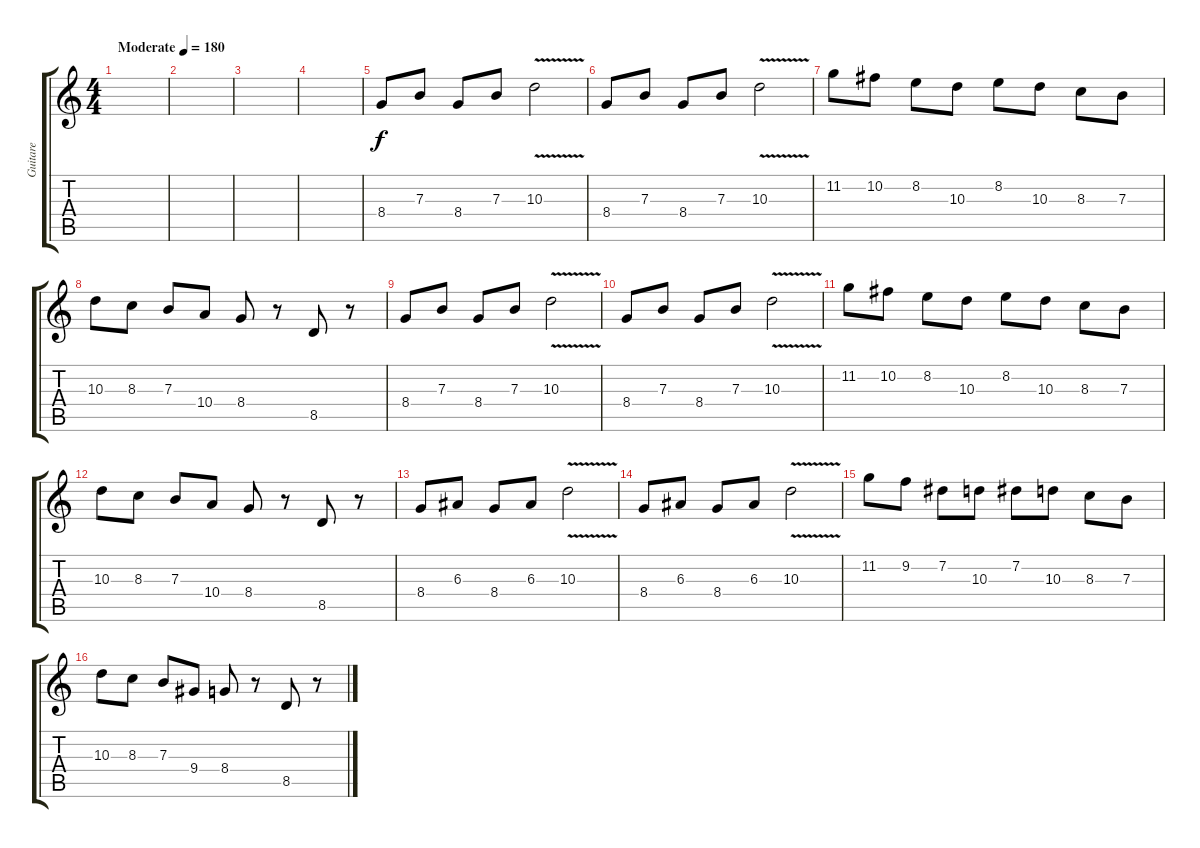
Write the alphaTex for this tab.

\track ("Guitare" "Guitare") {instrument electricguitarclean}
\staff {score tabs}
\tuning (Db4 Ab3 E3 B2 Gb2 B1) {hide}
\ts (4 4)
\tempo (180 "Moderate")
\clef g2
\ks c
|
|
|
|
8.4.8 7.3.8 8.4.8 7.3.8 10.3{v}.2 |
8.4.8 7.3.8 8.4.8 7.3.8 10.3{v}.2 |
11.2.8 10.2.8 8.2.8 10.3.8 8.2.8 10.3.8 8.3.8 7.3.8 |
10.3.8 8.3.8 7.3.8 10.4.8 8.4.8 r.8 8.5.8 r.8 |
8.4.8 7.3.8 8.4.8 7.3.8 10.3{v}.2 |
8.4.8 7.3.8 8.4.8 7.3.8 10.3{v}.2 |
11.2.8 10.2.8 8.2.8 10.3.8 8.2.8 10.3.8 8.3.8 7.3.8 |
10.3.8 8.3.8 7.3.8 10.4.8 8.4.8 r.8 8.5.8 r.8 |
8.4.8 6.3.8 8.4.8 6.3.8 10.3{v}.2 |
8.4.8 6.3.8 8.4.8 6.3.8 10.3{v}.2 |
11.2.8 9.2.8 7.2.8 10.3.8 7.2.8 10.3.8 8.3.8 7.3.8 |
10.3.8 8.3.8 7.3.8 9.4.8 8.4.8 r.8 8.5.8 r.8
